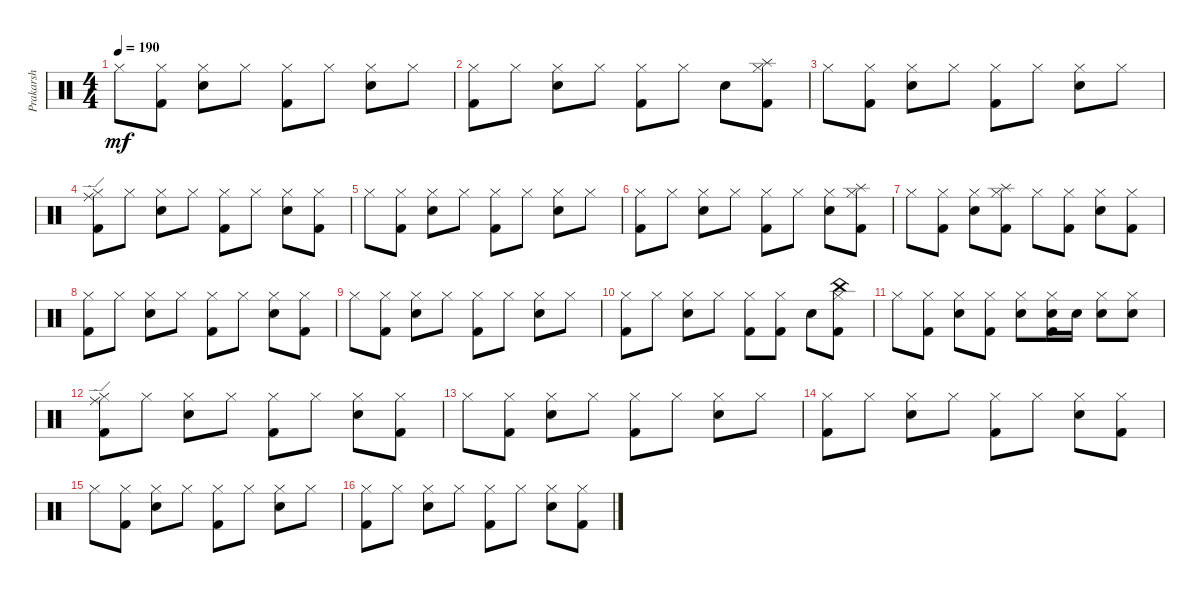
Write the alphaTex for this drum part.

\track ("Prakarsh" "Prakarsh") {instrument percussion}
\staff {score}
\articulation defaults
\ts (4 4)
\tempo 190
\clef neutral
\ks c "Hi-Hat (closed)".8{dy mf}
("Hi-Hat (closed)" "Kick (hit) 2").8 ("Hi-Hat (closed)" "Snare (hit) 2").8 "Hi-Hat (closed)".8 ("Hi-Hat (closed)" "Kick (hit) 2").8 "Hi-Hat (closed)".8 ("Hi-Hat (closed)" "Snare (hit) 2").8 "Hi-Hat (closed)".8 |
("Kick (hit) 2" "Hi-Hat (closed)").8 "Hi-Hat (closed)".8 ("Hi-Hat (closed)" "Snare (hit) 2").8 "Hi-Hat (closed)".8 ("Hi-Hat (closed)" "Kick (hit) 2").8 "Hi-Hat (closed)".8 "Snare (hit) 2".8 ("Hi-Hat (closed)" "Kick (hit) 2" "Splash (hit)").8 |
"Hi-Hat (closed)".8 ("Hi-Hat (closed)" "Kick (hit) 2").8 ("Hi-Hat (closed)" "Snare (hit) 2").8 "Hi-Hat (closed)".8 ("Hi-Hat (closed)" "Kick (hit) 2").8 "Hi-Hat (closed)".8 ("Hi-Hat (closed)" "Snare (hit) 2").8 "Hi-Hat (closed)".8 |
("Kick (hit) 2" "Hi-Hat (closed)" "Ride (edge)").8 "Hi-Hat (closed)".8 ("Hi-Hat (closed)" "Snare (hit) 2").8 "Hi-Hat (closed)".8 ("Hi-Hat (closed)" "Kick (hit) 2").8 "Hi-Hat (closed)".8 ("Hi-Hat (closed)" "Snare (hit) 2").8 ("Hi-Hat (closed)" "Kick (hit) 2").8 |
"Hi-Hat (closed)".8 ("Hi-Hat (closed)" "Kick (hit) 2").8 ("Hi-Hat (closed)" "Snare (hit) 2").8 "Hi-Hat (closed)".8 ("Hi-Hat (closed)" "Kick (hit) 2").8 "Hi-Hat (closed)".8 ("Hi-Hat (closed)" "Snare (hit) 2").8 "Hi-Hat (closed)".8 |
("Kick (hit) 2" "Hi-Hat (closed)").8 "Hi-Hat (closed)".8 ("Hi-Hat (closed)" "Snare (hit) 2").8 "Hi-Hat (closed)".8 ("Hi-Hat (closed)" "Kick (hit) 2").8 "Hi-Hat (closed)".8 ("Hi-Hat (closed)" "Snare (hit) 2").8 ("Hi-Hat (closed)" "Kick (hit) 2" "Splash (hit)").8 |
"Hi-Hat (closed)".8 ("Hi-Hat (closed)" "Kick (hit) 2").8 ("Snare (hit) 2" "Hi-Hat (closed)").8 ("Hi-Hat (closed)" "Kick (hit) 2" "Splash (hit)").8 "Hi-Hat (closed)".8 ("Hi-Hat (closed)" "Kick (hit) 2").8 ("Snare (hit) 2" "Hi-Hat (closed)").8 ("Hi-Hat (closed)" "Kick (hit) 2").8 |
("Kick (hit) 2" "Hi-Hat (closed)").8 "Hi-Hat (closed)".8 ("Hi-Hat (closed)" "Snare (hit) 2").8 "Hi-Hat (closed)".8 ("Hi-Hat (closed)" "Kick (hit) 2").8 "Hi-Hat (closed)".8 ("Hi-Hat (closed)" "Snare (hit) 2").8 ("Hi-Hat (closed)" "Kick (hit) 2").8 |
"Hi-Hat (closed)".8 ("Hi-Hat (closed)" "Kick (hit) 2").8 ("Hi-Hat (closed)" "Snare (hit) 2").8 "Hi-Hat (closed)".8 ("Hi-Hat (closed)" "Kick (hit) 2").8 "Hi-Hat (closed)".8 ("Hi-Hat (closed)" "Snare (hit) 2").8 "Hi-Hat (closed)".8 |
("Kick (hit) 2" "Hi-Hat (closed)").8 "Hi-Hat (closed)".8 ("Hi-Hat (closed)" "Snare (hit) 2").8 "Hi-Hat (closed)".8 ("Hi-Hat (closed)" "Kick (hit) 2").8 ("Hi-Hat (closed)" "Kick (hit) 2").8 "Snare (hit) 2".8 ("Hi-Hat (closed)" "Kick (hit) 2" "China (hit)").8 |
"Hi-Hat (closed)".8 ("Hi-Hat (closed)" "Kick (hit) 2").8 ("Hi-Hat (closed)" "Snare (hit) 2").8 ("Hi-Hat (closed)" "Kick (hit) 2").8 ("Hi-Hat (closed)" "Snare (hit) 2").8 ("Hi-Hat (closed)" "Kick (hit) 2" "Snare (hit) 2").16 "Snare (hit) 2".16 ("Hi-Hat (closed)" "Snare (hit) 2").8 ("Hi-Hat (closed)" "Snare (hit) 2").8 |
("Kick (hit) 2" "Hi-Hat (closed)" "Ride (edge)").8 "Hi-Hat (closed)".8 ("Hi-Hat (closed)" "Snare (hit) 2").8 "Hi-Hat (closed)".8 ("Hi-Hat (closed)" "Kick (hit) 2").8 "Hi-Hat (closed)".8 ("Hi-Hat (closed)" "Snare (hit) 2").8 ("Hi-Hat (closed)" "Kick (hit) 2").8 |
"Hi-Hat (closed)".8 ("Hi-Hat (closed)" "Kick (hit) 2").8 ("Hi-Hat (closed)" "Snare (hit) 2").8 "Hi-Hat (closed)".8 ("Hi-Hat (closed)" "Kick (hit) 2").8 "Hi-Hat (closed)".8 ("Hi-Hat (closed)" "Snare (hit) 2").8 "Hi-Hat (closed)".8 |
("Kick (hit) 2" "Hi-Hat (closed)").8 "Hi-Hat (closed)".8 ("Hi-Hat (closed)" "Snare (hit) 2").8 "Hi-Hat (closed)".8 ("Hi-Hat (closed)" "Kick (hit) 2").8 "Hi-Hat (closed)".8 ("Hi-Hat (closed)" "Snare (hit) 2").8 ("Hi-Hat (closed)" "Kick (hit) 2").8 |
"Hi-Hat (closed)".8 ("Hi-Hat (closed)" "Kick (hit) 2").8 ("Hi-Hat (closed)" "Snare (hit) 2").8 "Hi-Hat (closed)".8 ("Hi-Hat (closed)" "Kick (hit) 2").8 "Hi-Hat (closed)".8 ("Hi-Hat (closed)" "Snare (hit) 2").8 "Hi-Hat (closed)".8 |
("Kick (hit) 2" "Hi-Hat (closed)").8 "Hi-Hat (closed)".8 ("Hi-Hat (closed)" "Snare (hit) 2").8 "Hi-Hat (closed)".8 ("Hi-Hat (closed)" "Kick (hit) 2").8 "Hi-Hat (closed)".8 ("Hi-Hat (closed)" "Snare (hit) 2").8 ("Hi-Hat (closed)" "Kick (hit) 2").8
